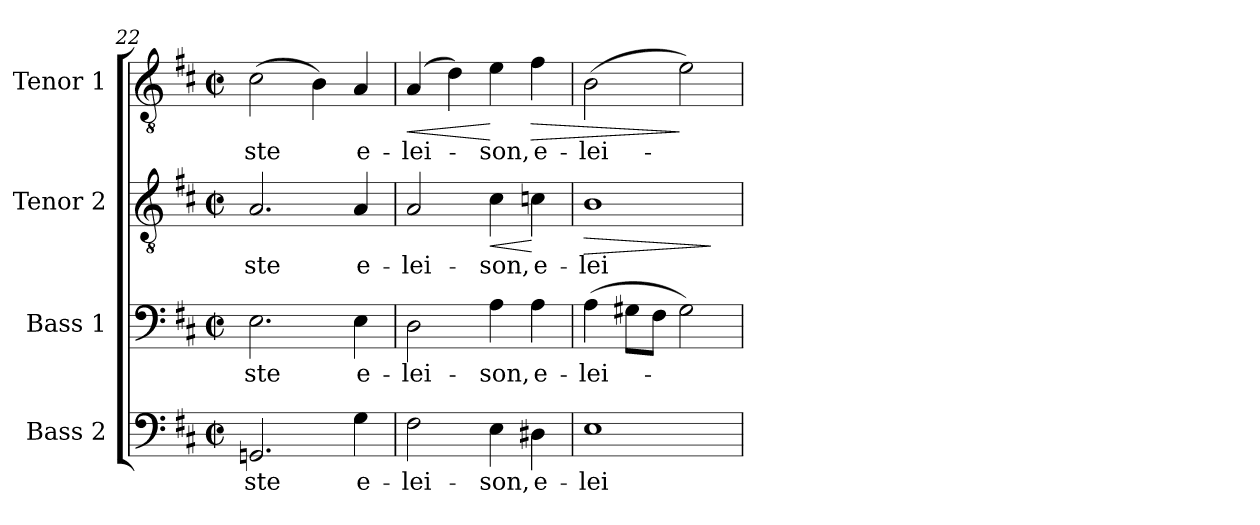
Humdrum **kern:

**kern	**text	**kern	**text	**kern	**text	**dynam	**kern	**text	**dynam
*part4	*part4	*part3	*part3	*part2	*part2	*part2	*part1	*part1	*part1
*staff4	*staff4	*staff3	*staff3	*staff2	*staff2	*staff2	*staff1	*staff1	*staff1
*I"Bass 2	*	*I"Bass 1	*	*I"Tenor 2	*	*	*I"Tenor 1	*	*
*I'B. 2	*	*I'B. 1	*	*I'T. 2	*	*	*I'T. 1	*	*
*clefF4	*	*clefF4	*	*clefGv2	*	*	*clefGv2	*	*
*k[f#c#]	*	*k[f#c#]	*	*k[f#c#]	*	*	*k[f#c#]	*	*
*D:	*	*D:	*	*D:	*	*	*D:	*	*
*M2/2	*	*M2/2	*	*M2/2	*	*	*M2/2	*	*
*met(c|)	*	*met(c|)	*	*met(c|)	*	*	*met(c|)	*	*
=22	=22	=22	=22	=22	=22	=22	=22	=22	=22
!	!LO:LY:b	!	!LO:LY:b	!	!LO:LY:b	!	!	!LO:LY:b	!
2.GGn/	-ste	2.E\	-ste	2.A/	-ste	.	(>2c#\	-ste	.
.	.	.	.	.	.	.	4B\)	.	.
!	!LO:LY:b	!	!LO:LY:b	!	!LO:LY:b	!	!	!LO:LY:b	!
4G\	e-	4E\	e-	4A/	e-	.	4A/	e-	.
!!LO:LB:g=z
=23	=23	=23	=23	=23	=23	=23	=23	=23	=23
!	!LO:LY:b	!	!LO:LY:b	!	!LO:LY:b	!	!	!LO:LY:b	!LO:HP:b
2F#\	-lei-	2D\	-lei-	2A/	-lei-	.	(4A/	-lei-	<
.	.	.	.	.	.	.	4d\)	.	.
!	!LO:LY:b	!	!LO:LY:b	!	!LO:LY:b	!LO:HP:b	!	!LO:LY:b	!
4E\	-son,	4A\	-son,	4c#\	-son,	<	4e\	-son,	[
!	!LO:LY:b	!	!LO:LY:b	!	!LO:LY:b	!	!	!LO:LY:b	!LO:HP:b
4D#X\	e-	4A\	e-	4cn\	e-	[	4f#\	e-	>
=24	=24	=24	=24	=24	=24	=24	=24	=24	=24
!	!LO:LY:b	!	!LO:LY:b	!	!LO:LY:b	!LO:HP:b	!	!LO:LY:b	!
1E	-lei-	(>4A\	-lei-	1B	-lei-	>	(>2B\	-lei-	.
.	.	8G#X\L	.	.	.	.	.	.	.
.	.	8F#\J	.	.	.	.	.	.	.
.	.	2G#\)	.	.	.	.	2e\)	.	]
.	.	.	.	.	.	]	.	.	.
=	=	=	=	=	=	=	=	=	=
*-	*-	*-	*-	*-	*-	*-	*-	*-	*-
